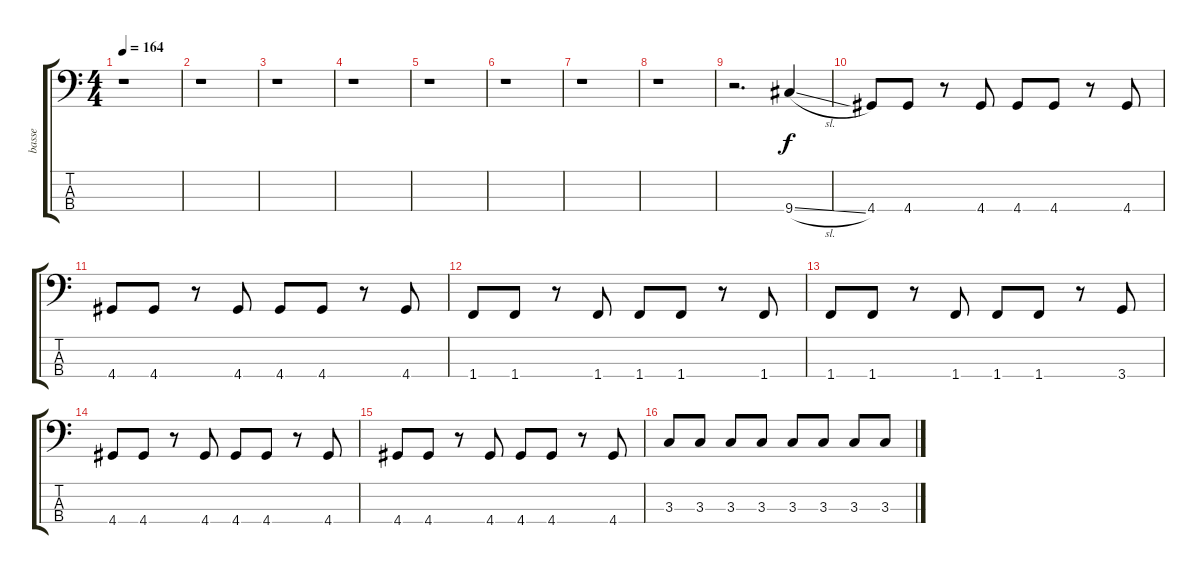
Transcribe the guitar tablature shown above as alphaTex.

\track ("basse" "basse") {instrument electricbasspick}
\staff {score tabs}
\tuning (G2 D2 A1 E1) {hide}
\ts (4 4)
\tempo 164
\clef f4
\ks c
r.1{dy f} |
r.1 |
r.1 |
r.1 |
r.1 |
r.1 |
r.1 |
r.1 |
r.2{d} 9.4{sl}.4 |
4.4.8 4.4.8 r.8 4.4.8 4.4.8 4.4.8 r.8 4.4.8 |
4.4.8 4.4.8 r.8 4.4.8 4.4.8 4.4.8 r.8 4.4.8 |
1.4.8 1.4.8 r.8 1.4.8 1.4.8 1.4.8 r.8 1.4.8 |
1.4.8 1.4.8 r.8 1.4.8 1.4.8 1.4.8 r.8 3.4.8 |
4.4.8 4.4.8 r.8 4.4.8 4.4.8 4.4.8 r.8 4.4.8 |
4.4.8 4.4.8 r.8 4.4.8 4.4.8 4.4.8 r.8 4.4.8 |
3.3.8 3.3.8 3.3.8 3.3.8 3.3.8 3.3.8 3.3.8 3.3.8
